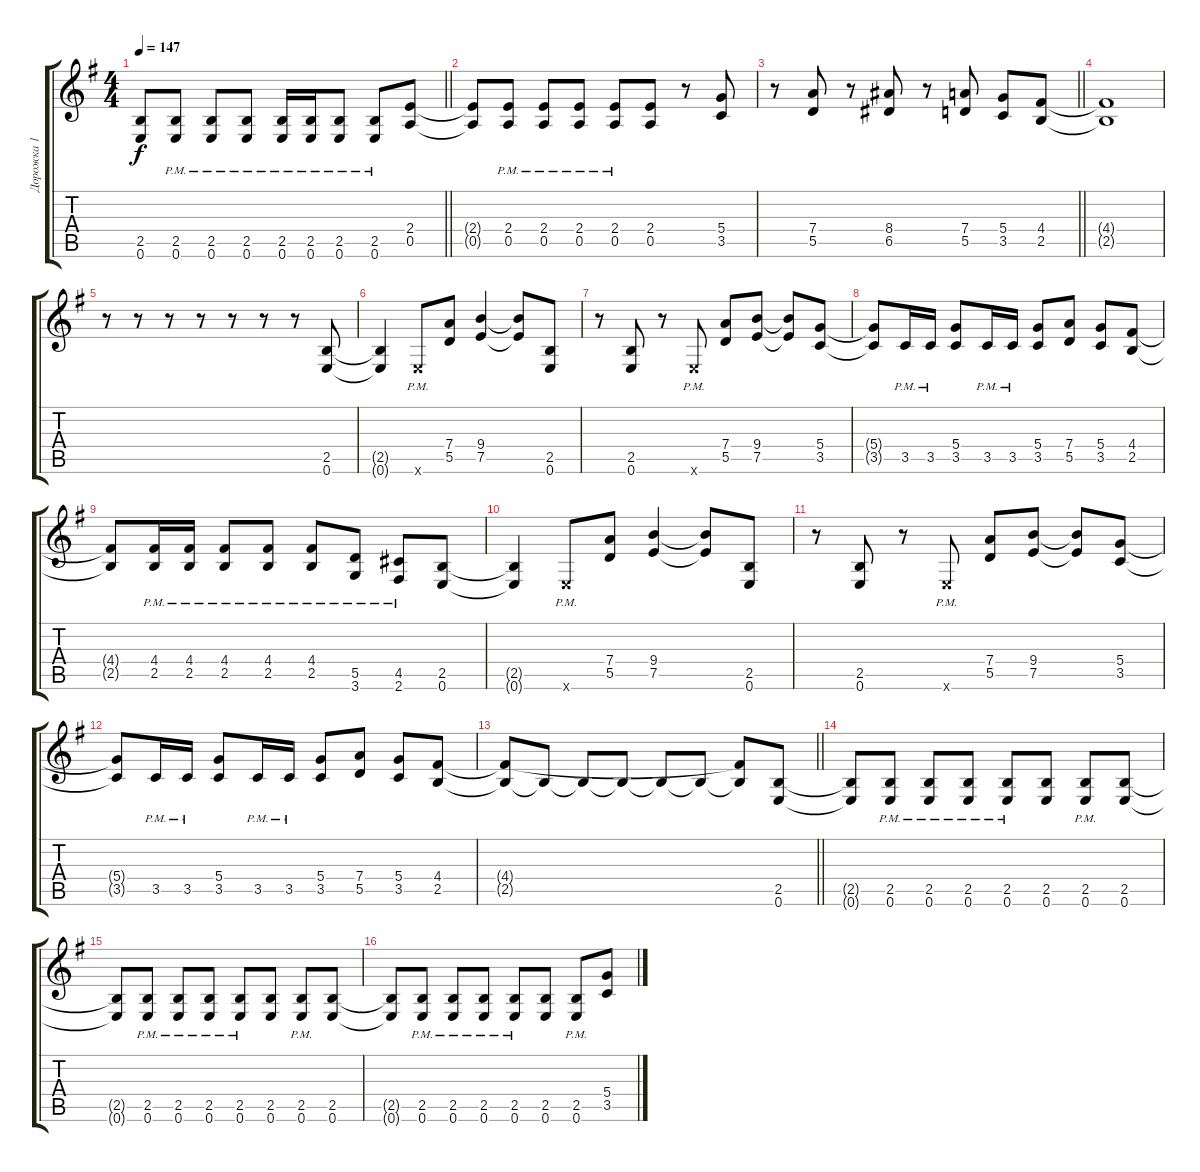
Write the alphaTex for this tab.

\track ("Дорожка 1" "Дорожка 1") {instrument overdrivenguitar}
\staff {score tabs}
\tuning (E4 B3 G3 D3 A2 E2) {hide}
\ts (4 4)
\tempo 147
\clef g2
\barLineRight lightlight
\ks eminor
(2.5{t} 0.6{t}).8{dy f} (2.5{pm} 0.6{pm}).8 (2.5{pm} 0.6{pm}).8 (2.5{pm} 0.6{pm}).8 (2.5{pm} 0.6{pm}).16 (2.5{pm} 0.6{pm}).16 (2.5{pm} 0.6{pm}).8 (2.5{pm} 0.6{pm}).8 (2.4 0.5).8 |
(2.4{t} 0.5{t}).8 (2.4{pm} 0.5{pm}).8 (2.4{pm} 0.5{pm}).8 (2.4{pm} 0.5{pm}).8 (2.4{pm} 0.5{pm}).8 (2.4 0.5).8 r.8 (5.4 3.5).8 |
\barLineRight lightlight
r.8 (7.4 5.5).8 r.8 (8.4 6.5).8 r.8 (7.4 5.5).8 (5.4 3.5).8 (4.4 2.5).8 |
(4.4{t} 2.5{t}).1 |
r.8 r.8 r.8 r.8 r.8 r.8 r.8 (2.5 0.6).8 |
(2.5{t} 0.6{t}).4 0.6{pm x}.8 (7.4 5.5).8 (9.4 7.5).4 (9.4{t} 7.5{t}).8 (2.5 0.6).8 |
r.8 (2.5 0.6).8 r.8 0.6{pm x}.8 (7.4 5.5).8 (9.4 7.5).8 (9.4{t} 7.5{t}).8 (5.4 3.5).8 |
(5.4{t} 3.5{t}).8 3.5{pm}.16 3.5{pm}.16 (5.4 3.5).8 3.5{pm}.16 3.5{pm}.16 (5.4 3.5).8 (7.4 5.5).8 (5.4 3.5).8 (4.4 2.5).8 |
(4.4{t} 2.5{t}).8 (4.4{pm} 2.5{pm}).16 (4.4{pm} 2.5{pm}).16 (4.4{pm} 2.5{pm}).8 (4.4{pm} 2.5{pm}).8 (4.4{pm} 2.5{pm}).8 (5.5{pm} 3.6{pm}).8 (4.5{pm} 2.6{pm}).8 (2.5 0.6).8 |
(2.5{t} 0.6{t}).4 0.6{pm x}.8 (7.4 5.5).8 (9.4 7.5).4 (9.4{t} 7.5{t}).8 (2.5 0.6).8 |
r.8 (2.5 0.6).8 r.8 0.6{pm x}.8 (7.4 5.5).8 (9.4 7.5).8 (9.4{t} 7.5{t}).8 (5.4 3.5).8 |
(5.4{t} 3.5{t}).8 3.5{pm}.16 3.5{pm}.16 (5.4 3.5).8 3.5{pm}.16 3.5{pm}.16 (5.4 3.5).8 (7.4 5.5).8 (5.4 3.5).8 (4.4 2.5).8 |
\barLineRight lightlight
(4.4{t} 2.5{t}).8 2.5{t}.8 2.5{t}.8 2.5{t}.8 2.5{t}.8 2.5{t}.8 (4.4{t} 2.5{t}).8 (2.5 0.6).8 |
(2.5{t} 0.6{t}).8 (2.5{pm} 0.6{pm}).8 (2.5{pm} 0.6{pm}).8 (2.5{pm} 0.6{pm}).8 (2.5{pm} 0.6{pm}).8 (2.5 0.6).8 (2.5{pm} 0.6{pm}).8 (2.5 0.6).8 |
(2.5{t} 0.6{t}).8 (2.5{pm} 0.6{pm}).8 (2.5{pm} 0.6{pm}).8 (2.5{pm} 0.6{pm}).8 (2.5{pm} 0.6{pm}).8 (2.5 0.6).8 (2.5{pm} 0.6{pm}).8 (2.5 0.6).8 |
(2.5{t} 0.6{t}).8 (2.5{pm} 0.6{pm}).8 (2.5{pm} 0.6{pm}).8 (2.5{pm} 0.6{pm}).8 (2.5{pm} 0.6{pm}).8 (2.5 0.6).8 (2.5{pm} 0.6{pm}).8 (5.4 3.5).8
